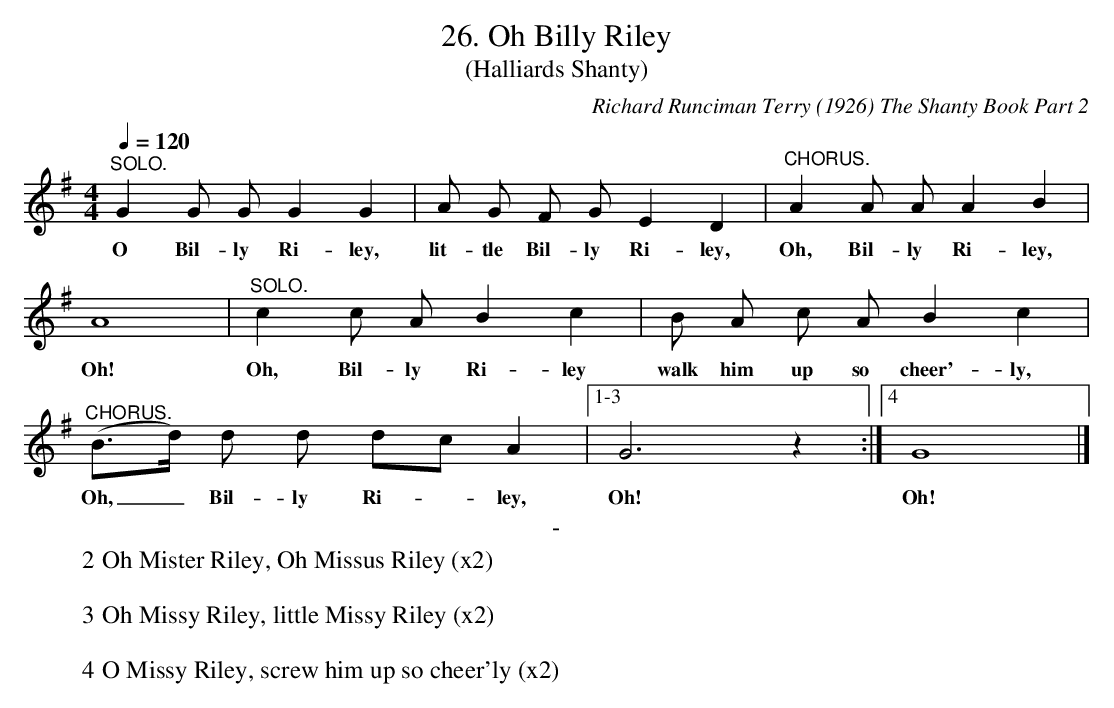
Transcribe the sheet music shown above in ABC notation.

X:1
T:26. Oh Billy Riley
T:(Halliards Shanty)
C:Richard Runciman Terry (1926) The Shanty Book Part 2
L:1/8
Q:1/4=120
M:4/4
K:G
"^SOLO." G2 G G G2 G2 |
w: O Bil-ly Ri-ley, |
A G F G E2 D2 | "^CHORUS." A2 A A A2 B2 | A8 |
w: lit-tle Bil-ly Ri-ley, | Oh, Bil-ly Ri-ley, | Oh!
"^SOLO." c2 c A B2 c2 | B A c A B2 c2 |
w: Oh, Bil-ly Ri-ley | walk him up so cheer'-ly, |
"^CHORUS." (B>d) d d dc A2 |1-3 G6 z2 :|4 G8 |]
w: Oh,_ Bil-ly Ri-*ley, | Oh! | Oh! |
T: -
W: 2 Oh Mister Riley, Oh Missus Riley (x2)
W:
W: 3 Oh Missy Riley, little Missy Riley (x2)
W:
W: 4 O Missy Riley, screw him up so cheer'ly (x2)
